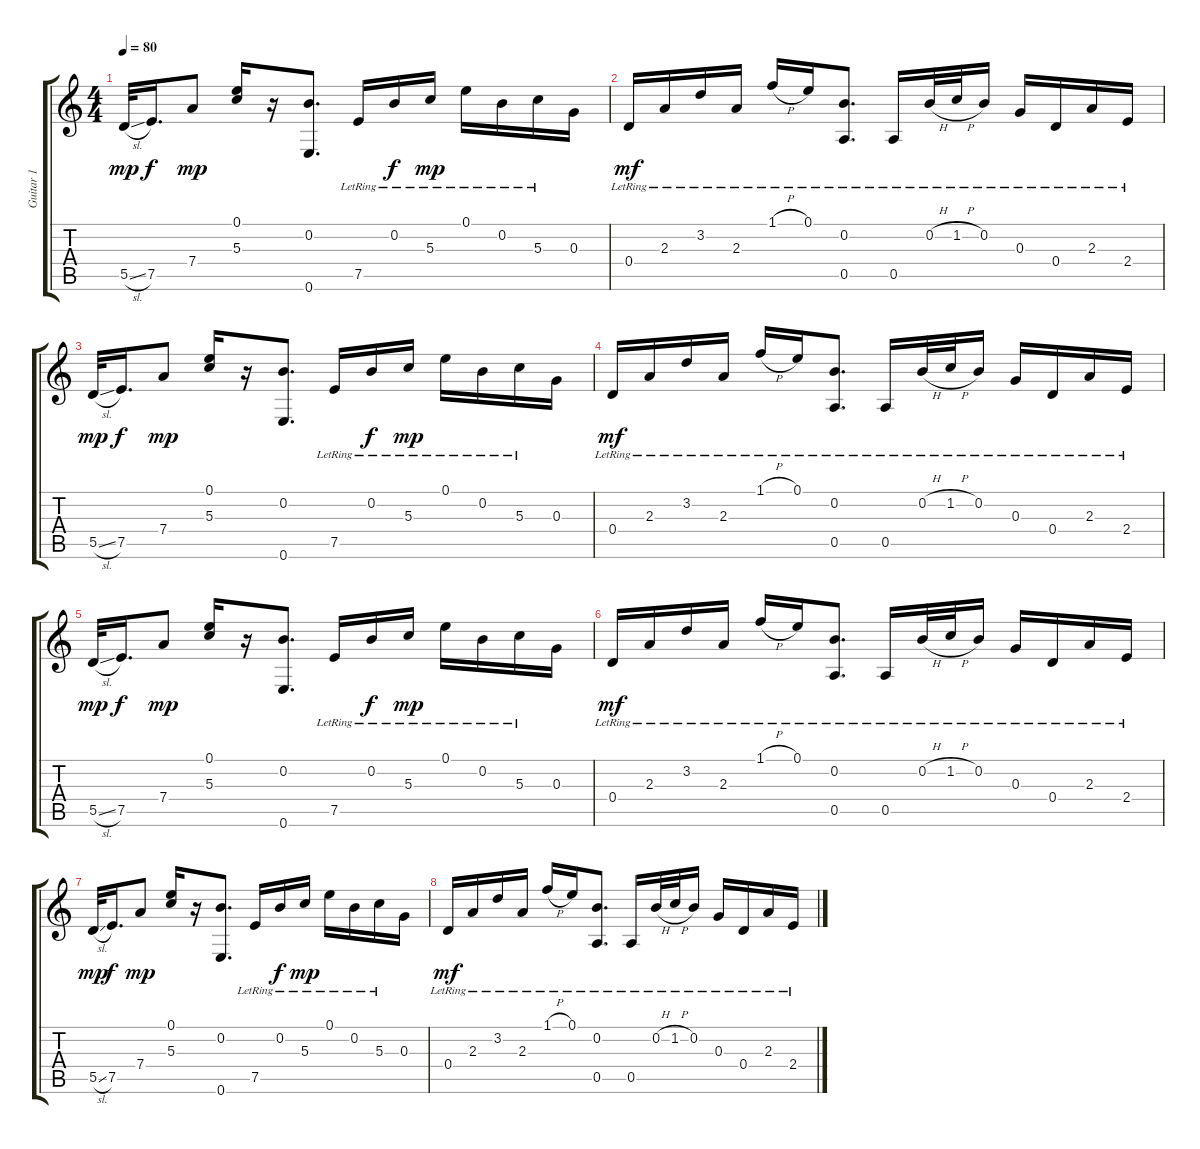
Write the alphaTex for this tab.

\track ("Guitar 1" "Guitar 1") {instrument acousticguitarnylon}
\staff {score tabs}
\tuning (E4 B3 G3 D3 A2 E2) {hide}
\ts (4 4)
\tempo 80
\clef g2
\ks c
5.5{sl}.32{dy mp} 7.5.16{d dy f} 7.4.8{dy mp} (0.1 5.3).16 r.16 (0.2 0.6).8{d} 7.5{lr}.16 0.2{lr}.16{dy f} 5.3{lr}.16{dy mp} 0.1{lr}.16 0.2{lr}.16 5.3{lr}.16 0.3.16 |
0.4{lr}.16{dy mf} 2.3{lr}.16 3.2{lr}.16 2.3{lr}.16 1.1{h lr}.16 0.1{lr}.16 (0.2{lr} 0.5{lr}).8{d} 0.5{lr}.16 0.2{h lr}.32 1.2{h lr}.32 0.2{lr}.16 0.3{lr}.16 0.4{lr}.16 2.3{lr}.16 2.4{lr}.16 |
5.5{sl}.32{dy mp} 7.5.16{d dy f} 7.4.8{dy mp} (0.1 5.3).16 r.16 (0.2 0.6).8{d} 7.5{lr}.16 0.2{lr}.16{dy f} 5.3{lr}.16{dy mp} 0.1{lr}.16 0.2{lr}.16 5.3{lr}.16 0.3.16 |
0.4{lr}.16{dy mf} 2.3{lr}.16 3.2{lr}.16 2.3{lr}.16 1.1{h lr}.16 0.1{lr}.16 (0.2{lr} 0.5{lr}).8{d} 0.5{lr}.16 0.2{h lr}.32 1.2{h lr}.32 0.2{lr}.16 0.3{lr}.16 0.4{lr}.16 2.3{lr}.16 2.4{lr}.16 |
5.5{sl}.32{dy mp} 7.5.16{d dy f} 7.4.8{dy mp} (0.1 5.3).16 r.16 (0.2 0.6).8{d} 7.5{lr}.16 0.2{lr}.16{dy f} 5.3{lr}.16{dy mp} 0.1{lr}.16 0.2{lr}.16 5.3{lr}.16 0.3.16 |
0.4{lr}.16{dy mf} 2.3{lr}.16 3.2{lr}.16 2.3{lr}.16 1.1{h lr}.16 0.1{lr}.16 (0.2{lr} 0.5{lr}).8{d} 0.5{lr}.16 0.2{h lr}.32 1.2{h lr}.32 0.2{lr}.16 0.3{lr}.16 0.4{lr}.16 2.3{lr}.16 2.4{lr}.16 |
5.5{sl}.32{dy mp} 7.5.16{d dy f} 7.4.8{dy mp} (0.1 5.3).16 r.16 (0.2 0.6).8{d} 7.5{lr}.16 0.2{lr}.16{dy f} 5.3{lr}.16{dy mp} 0.1{lr}.16 0.2{lr}.16 5.3{lr}.16 0.3.16 |
0.4{lr}.16{dy mf} 2.3{lr}.16 3.2{lr}.16 2.3{lr}.16 1.1{h lr}.16 0.1{lr}.16 (0.2{lr} 0.5{lr}).8{d} 0.5{lr}.16 0.2{h lr}.32 1.2{h lr}.32 0.2{lr}.16 0.3{lr}.16 0.4{lr}.16 2.3{lr}.16 2.4{lr}.16
